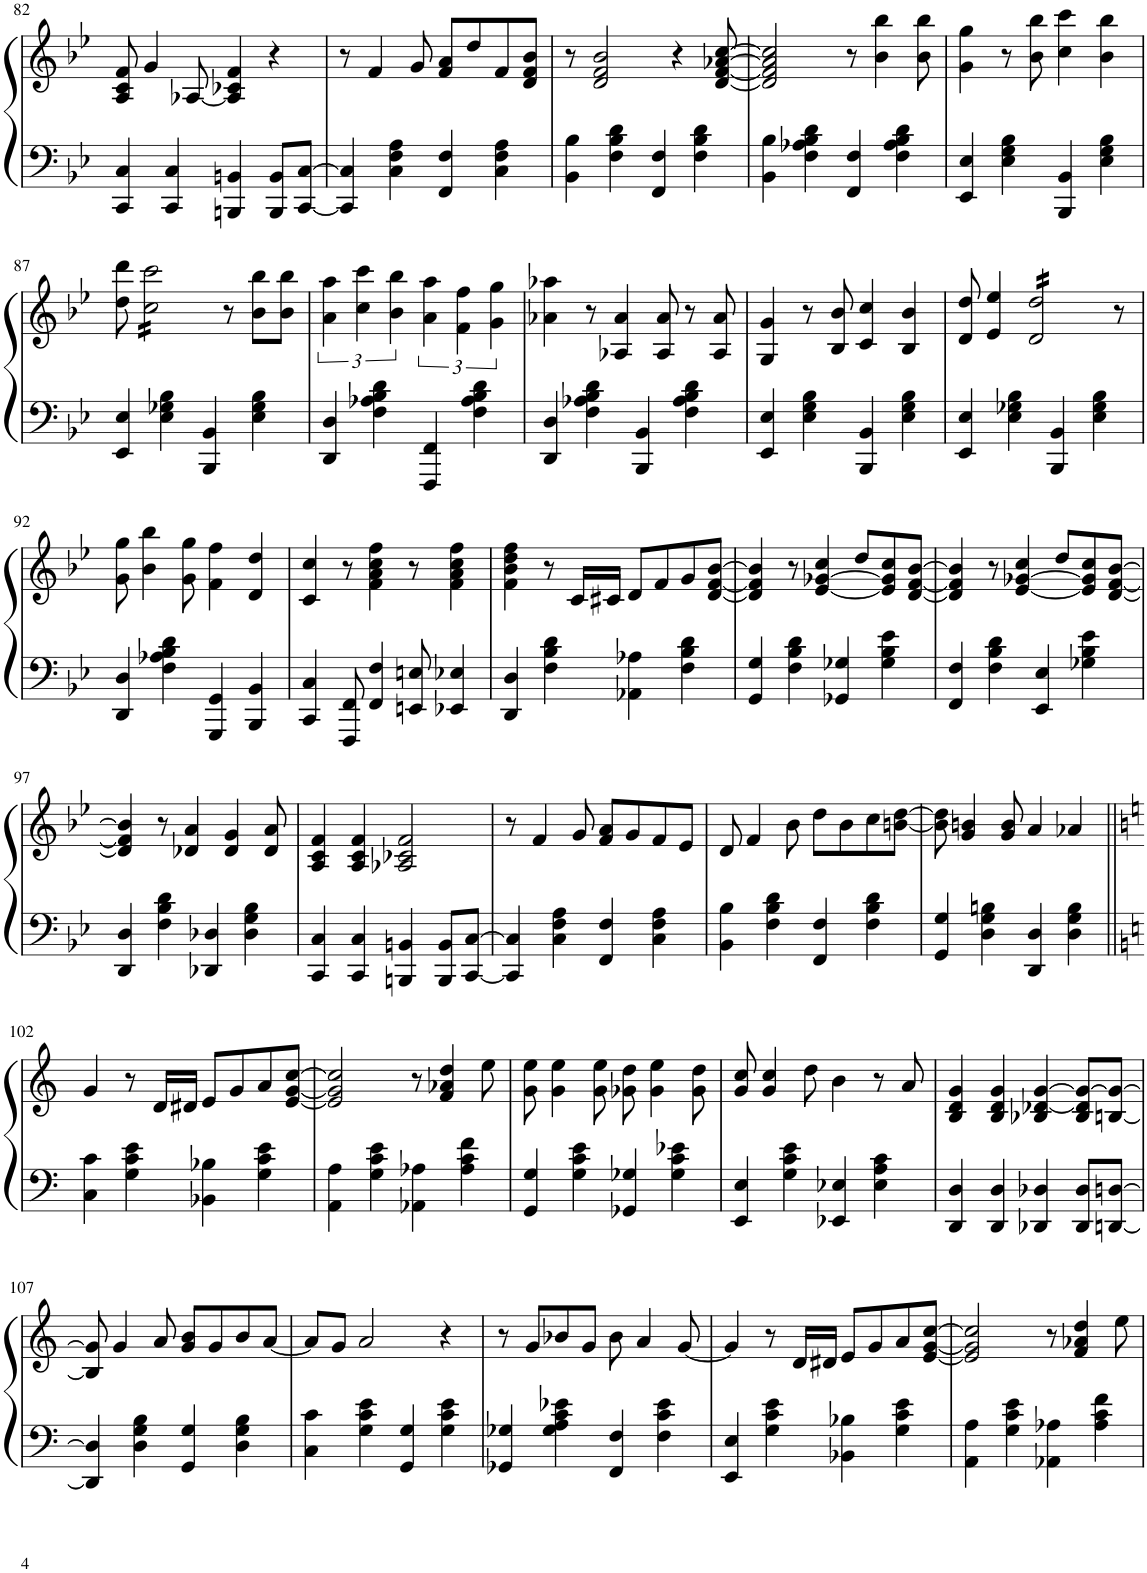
**kern	**kern
*part1	*part1
*staff2	*staff1
*I"Piano	*
*I'Pno.	*
!!LO:PB:g=z
*clefF4	*clefG2
*k[b-e-]	*k[b-e-]
*M4/4	*M4/4
=82	=82
4CC/ 4C/	8A/ 8c/ 8f/
.	4g/
4CC/ 4C/	.
.	[8A-X/
4BBBn/ 4BBn/	4A-/] 4c-X/ 4f/
8BBB/ 8BB/L	4r
[8CC/ [8C/J	.
=83	=83
4CC/] 4C/]	8r
.	4f/
4C\ 4F\ 4A\	.
.	8g/
4FF/ 4F/	8f/ 8a/L
.	8dd/
4C\ 4F\ 4A\	8f/
.	8d/ 8f/ 8b-/J
=84	=84
4BB-\ 4B-\	8r
.	2d/ 2f/ 2b-/
4F\ 4B-\ 4d\	.
4FF/ 4F/	.
.	4r
4F\ 4B-\ 4d\	.
.	[8d/ [8f/ [8a-X/ [8cc/
=85	=85
4BB-\ 4B-\	2d/] 2f/] 2a-/] 2cc/]
4F\ 4A-X\ 4B-\ 4d\	.
4FF/ 4F/	8r
.	4b-\ 4bb-\
4F\ 4A-\ 4B-\ 4d\	.
.	8b-\ 8bb-\
=86	=86
4EE-/ 4E-/	4g\ 4gg\
4E-\ 4G\ 4B-\	8r
.	8b-\ 8bb-\
4BBB-/ 4BB-/	4cc\ 4ccc\
4E-\ 4G\ 4B-\	4b-\ 4bb-\
!!LO:LB:g=z
=87	=87
4EE-/ 4E-/	8dd\ 8ddd\
*	*tremolo
.	16cc\ 16ccc\LL
.	16cc\ 16ccc\
4E-\ 4G-X\ 4B-\	16cc\ 16ccc\
.	16cc\ 16ccc\
.	16cc\ 16ccc\
.	16cc\ 16ccc\
4BBB-/ 4BB-/	16cc\ 16ccc\
.	16cc\ 16ccc\JJ
*	*Xtremolo
.	8r
4E-\ 4G-\ 4B-\	8b-\ 8bb-\L
.	8b-\ 8bb-\J
=88	=88
4DD/ 4D/	6a\ 6aa\
.	6cc\ 6ccc\
4F\ 4A-X\ 4B-\ 4d\	.
.	6b-\ 6bb-\
4FFF/ 4FF/	6a\ 6aa\
.	6f\ 6ff\
4F\ 4A-\ 4B-\ 4d\	.
.	6g\ 6gg\
=89	=89
4DD/ 4D/	4a-X\ 4aa-X\
4F\ 4A-X\ 4B-\ 4d\	8r
.	4A-X/ 4a-/
4BBB-/ 4BB-/	.
.	8A-/ 8a-/
4F\ 4A-\ 4B-\ 4d\	8r
.	8A-/ 8a-/
=90	=90
4EE-/ 4E-/	4G/ 4g/
4E-\ 4G\ 4B-\	8r
.	8B-/ 8b-/
4BBB-/ 4BB-/	4c/ 4cc/
4E-\ 4G\ 4B-\	4B-/ 4b-/
=91	=91
4EE-/ 4E-/	8d/ 8dd/
.	4e-/ 4ee-/
4E-\ 4G-X\ 4B-\	.
*	*tremolo
.	16d/ 16dd/LL
.	16d/ 16dd/
4BBB-/ 4BB-/	16d/ 16dd/
.	16d/ 16dd/
.	16d/ 16dd/
.	16d/ 16dd/
4E-\ 4G-\ 4B-\	16d/ 16dd/
.	16d/ 16dd/JJ
*	*Xtremolo
.	8r
!!LO:LB:g=z
=92	=92
4DD/ 4D/	8g\ 8gg\
.	4b-\ 4bb-\
4F\ 4A-X\ 4B-\ 4d\	.
.	8g\ 8gg\
4GGG/ 4GG/	4f\ 4ff\
4BBB-/ 4BB-/	4d/ 4dd/
=93	=93
4CC/ 4C/	4c/ 4cc/
8FFF/ 8FF/	8r
4FF/ 4F/	4f\ 4a\ 4cc\ 4ff\
8EEn/ 8En/	8r
4EE-X/ 4E-X/	4f\ 4a\ 4cc\ 4ff\
=94	=94
4DD/ 4D/	4f\ 4b-\ 4dd\ 4ff\
4F\ 4B-\ 4d\	8r
.	16c/LL
.	16c#X/JJ
4AA-X\ 4A-X\	8d/L
.	8f/
4F\ 4B-\ 4d\	8g/
.	[8d/ [8f/ [8b-/J
=95	=95
4GG/ 4G/	4d/] 4f/] 4b-/]
4F\ 4B-\ 4d\	8r
.	[4e-/ [4g-X/ 4cc/
4GG-X/ 4G-X/	.
.	8dd/L
4G-\ 4B-\ 4e-\	8e-/] 8g-/] 8cc/
.	[8d/ [8f/ [8b-/J
=96	=96
4FF/ 4F/	4d/] 4f/] 4b-/]
4F\ 4B-\ 4d\	8r
.	[4e-/ [4g-X/ 4cc/
4EE-/ 4E-/	.
.	8dd/L
4G-X\ 4B-\ 4e-\	8e-/] 8g-/] 8cc/
.	[8d/ [8f/ [8b-/J
!!LO:LB:g=z
=97	=97
4DD/ 4D/	4d/] 4f/] 4b-/]
4F\ 4B-\ 4d\	8r
.	4d-X/ 4a/
4DD-X/ 4D-X/	.
.	4d-/ 4g/
4D-\ 4G\ 4B-\	.
.	8d-/ 8a/
=98	=98
4CC/ 4C/	4A/ 4c/ 4f/
4CC/ 4C/	4A/ 4c/ 4f/
4BBBn/ 4BBn/	2A-X/ 2c-X/ 2f/
8BBB/ 8BB/L	.
[8CC/ [8C/J	.
=99	=99
4CC/] 4C/]	8r
.	4f/
4C\ 4F\ 4A\	.
.	8g/
4FF/ 4F/	8f/ 8a/L
.	8g/
4C\ 4F\ 4A\	8f/
.	8e-/J
=100	=100
4BB-\ 4B-\	8d/
.	4f/
4F\ 4B-\ 4d\	.
.	8b-\
4FF/ 4F/	8dd\L
.	8b-\
4F\ 4B-\ 4d\	8cc\
.	[8bn\ [8dd\J
=101	=101
4GG/ 4G/	8b\] 8dd\]
.	4g/ 4bn/
4D\ 4G\ 4Bn\	.
.	8g/ 8b/
4DD/ 4D/	4a/
4D\ 4G\ 4B\	4a-X/
!!LO:LB:g=z
=102||	=102||
*k[]	*k[]
4C\ 4c\	4g/
4G\ 4c\ 4e\	8r
.	16d/LL
.	16d#X/JJ
4BB-X\ 4B-X\	8e/L
.	8g/
4G\ 4c\ 4e\	8a/
.	[8e/ [8g/ [8cc/J
=103	=103
4AA\ 4A\	2e/] 2g/] 2cc/]
4G\ 4c\ 4e\	.
4AA-X\ 4A-X\	8r
.	4f/ 4a-X/ 4dd/
4A-\ 4c\ 4f\	.
.	8ee\
=104	=104
4GG/ 4G/	8g\ 8ee\
.	4g\ 4ee\
4G\ 4c\ 4e\	.
.	8g\ 8ee\
4GG-X/ 4G-X/	8g-X\ 8dd\
.	4g-\ 4ee\
4G-\ 4c\ 4e-X\	.
.	8g-\ 8dd\
=105	=105
4EE/ 4E/	8g/ 8cc/
.	4g/ 4cc/
4G\ 4c\ 4e\	.
.	8dd\
4EE-X/ 4E-X/	4b\
4E-\ 4A\ 4c\	8r
.	8a/
=106	=106
4DD/ 4D/	4B/ 4d/ 4g/
4DD/ 4D/	4B/ 4d/ 4g/
4DD-X/ 4D-X/	4B-X/ [4d-X/ [4g/
8DD-/ 8D-/L	8B-/ 8d-/] 8g/_L
[8DDn/ [8Dn/J	[8Bn/ 8g/_J
!!LO:LB:g=z
=107	=107
4DD/] 4D/]	8B/] 8g/]
.	4g/
4D\ 4G\ 4B\	.
.	8a/
4GG/ 4G/	8g/ 8b/L
.	8g/
4D\ 4G\ 4B\	8b/
.	[8a/J
=108	=108
4C\ 4c\	8a/L]
.	8g/J
4G\ 4c\ 4e\	2a/
4GG/ 4G/	.
4G\ 4c\ 4e\	4r
=109	=109
4GG-X/ 4G-X/	8r
.	8g/L
4G-\ 4A\ 4c\ 4e-X\	8b-X/
.	8g/J
4FF/ 4F/	8b-\
.	4a/
4F\ 4c\ 4e-\	.
.	[8g/
=110	=110
4EE/ 4E/	4g/]
4G\ 4c\ 4e\	8r
.	16d/LL
.	16d#X/JJ
4BB-X\ 4B-X\	8e/L
.	8g/
4G\ 4c\ 4e\	8a/
.	[8e/ [8g/ [8cc/J
=111	=111
4AA\ 4A\	2e/] 2g/] 2cc/]
4G\ 4c\ 4e\	.
4AA-X\ 4A-X\	8r
.	4f/ 4a-X/ 4dd/
4A-\ 4c\ 4f\	.
.	8ee\
=	=
*-	*-
